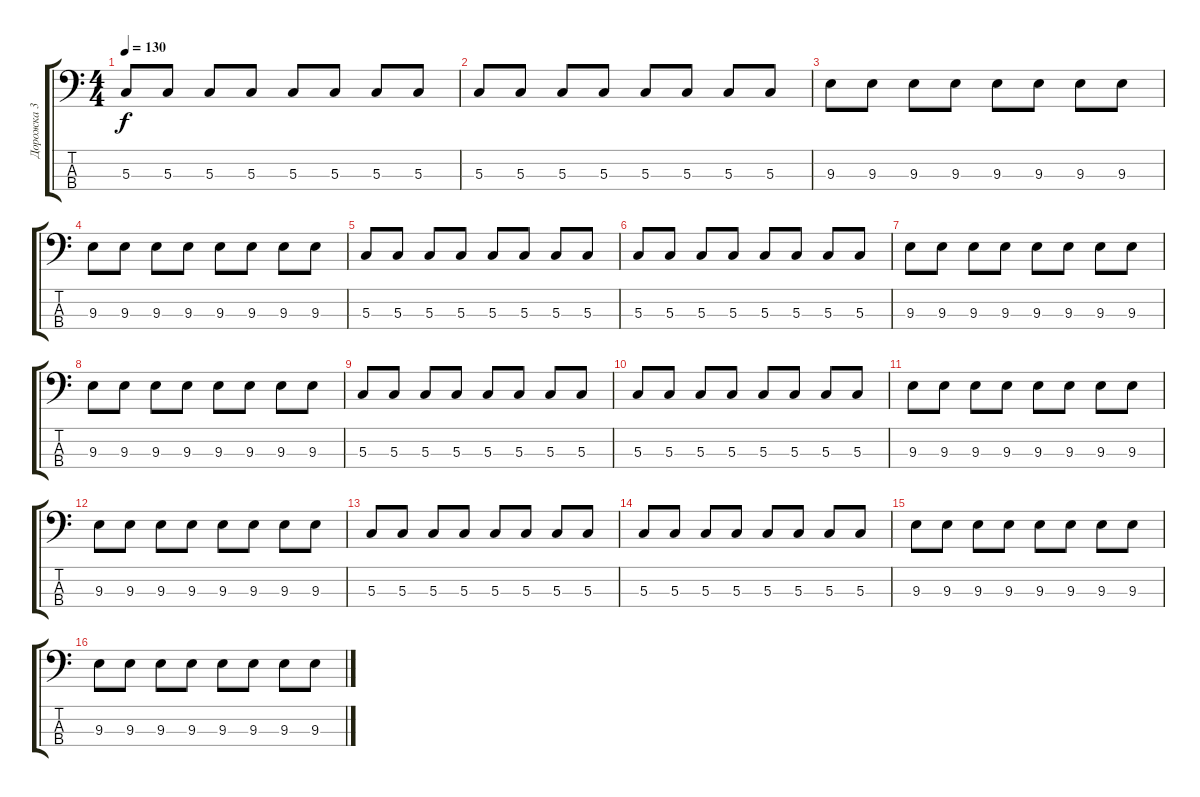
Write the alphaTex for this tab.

\track ("Дорожка 3" "Дорожка 3") {instrument electricbassfinger}
\staff {score tabs}
\tuning (F2 C2 G1 C1) {hide}
\ts (4 4)
\tempo 130
\clef f4
\ks c
5.3.8{dy f} 5.3.8 5.3.8 5.3.8 5.3.8 5.3.8 5.3.8 5.3.8 |
5.3.8 5.3.8 5.3.8 5.3.8 5.3.8 5.3.8 5.3.8 5.3.8 |
9.3.8 9.3.8 9.3.8 9.3.8 9.3.8 9.3.8 9.3.8 9.3.8 |
9.3.8 9.3.8 9.3.8 9.3.8 9.3.8 9.3.8 9.3.8 9.3.8 |
5.3.8 5.3.8 5.3.8 5.3.8 5.3.8 5.3.8 5.3.8 5.3.8 |
5.3.8 5.3.8 5.3.8 5.3.8 5.3.8 5.3.8 5.3.8 5.3.8 |
9.3.8 9.3.8 9.3.8 9.3.8 9.3.8 9.3.8 9.3.8 9.3.8 |
9.3.8 9.3.8 9.3.8 9.3.8 9.3.8 9.3.8 9.3.8 9.3.8 |
5.3.8 5.3.8 5.3.8 5.3.8 5.3.8 5.3.8 5.3.8 5.3.8 |
5.3.8 5.3.8 5.3.8 5.3.8 5.3.8 5.3.8 5.3.8 5.3.8 |
9.3.8 9.3.8 9.3.8 9.3.8 9.3.8 9.3.8 9.3.8 9.3.8 |
9.3.8 9.3.8 9.3.8 9.3.8 9.3.8 9.3.8 9.3.8 9.3.8 |
5.3.8 5.3.8 5.3.8 5.3.8 5.3.8 5.3.8 5.3.8 5.3.8 |
5.3.8 5.3.8 5.3.8 5.3.8 5.3.8 5.3.8 5.3.8 5.3.8 |
9.3.8 9.3.8 9.3.8 9.3.8 9.3.8 9.3.8 9.3.8 9.3.8 |
9.3.8 9.3.8 9.3.8 9.3.8 9.3.8 9.3.8 9.3.8 9.3.8
